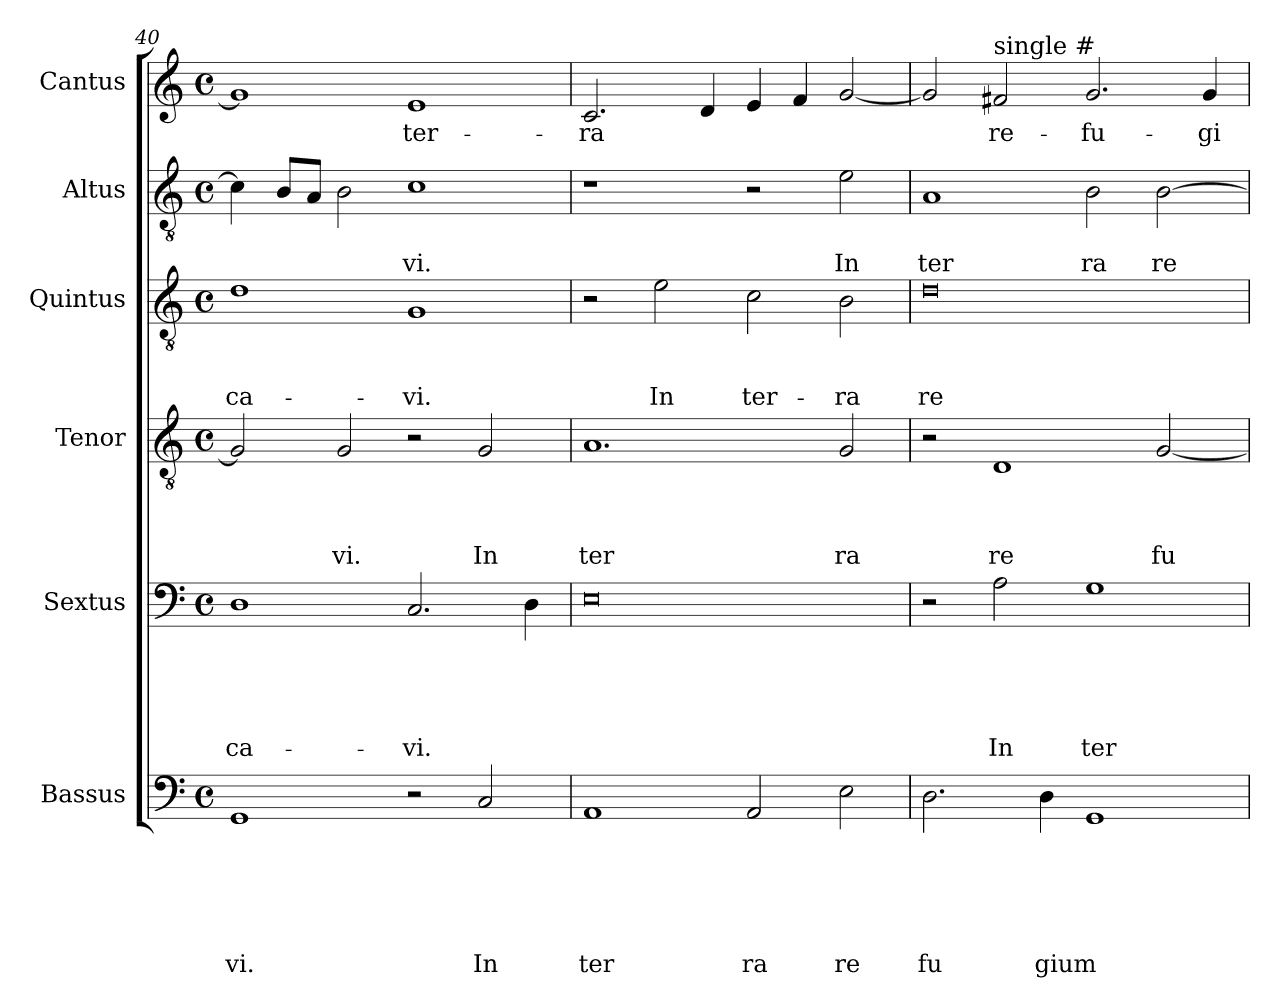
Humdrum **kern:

**kern	**text	**text	**text	**text	**text	**text	**kern	**text	**text	**text	**text	**text	**kern	**text	**text	**text	**text	**kern	**text	**text	**text	**kern	**text	**text	**kern	**text
*part6	*part6	*part6	*part6	*part6	*part6	*part6	*part5	*part5	*part5	*part5	*part5	*part5	*part4	*part4	*part4	*part4	*part4	*part3	*part3	*part3	*part3	*part2	*part2	*part2	*part1	*part1
*staff6	*staff6	*staff6	*staff6	*staff6	*staff6	*staff6	*staff5	*staff5	*staff5	*staff5	*staff5	*staff5	*staff4	*staff4	*staff4	*staff4	*staff4	*staff3	*staff3	*staff3	*staff3	*staff2	*staff2	*staff2	*staff1	*staff1
*I"Bassus	*	*	*	*	*	*	*I"Sextus	*	*	*	*	*	*I"Tenor	*	*	*	*	*I"Quintus	*	*	*	*I"Altus	*	*	*I"Cantus	*
*I'Bassus	*	*	*	*	*	*	*I'Sextus	*	*	*	*	*	*I'Tenor	*	*	*	*	*I'Quintus	*	*	*	*I'Altus	*	*	*I'Cantus	*
*clefF4	*	*	*	*	*	*	*clefF4	*	*	*	*	*	*clefGv2	*	*	*	*	*clefGv2	*	*	*	*clefGv2	*	*	*clefG2	*
*k[]	*	*	*	*	*	*	*k[]	*	*	*	*	*	*k[]	*	*	*	*	*k[]	*	*	*	*k[]	*	*	*k[]	*
*C:	*	*	*	*	*	*	*C:	*	*	*	*	*	*C:	*	*	*	*	*C:	*	*	*	*C:	*	*	*C:	*
*M4/4	*	*	*	*	*	*	*M4/4	*	*	*	*	*	*M4/4	*	*	*	*	*M4/4	*	*	*	*M4/4	*	*	*M4/4	*
*met(c)	*	*	*	*	*	*	*met(c)	*	*	*	*	*	*met(c)	*	*	*	*	*met(c)	*	*	*	*met(c)	*	*	*met(c)	*
=40	=40	=40	=40	=40	=40	=40	=40	=40	=40	=40	=40	=40	=40	=40	=40	=40	=40	=40	=40	=40	=40	=40	=40	=40	=40	=40
!	!	!	!	!	!	!LO:LY:b	!	!	!	!	!	!LO:LY:b	!	!	!	!	!	!	!	!	!LO:LY:b	!	!	!	!	!
1GG	.	.	.	.	.	vi.	1D	.	.	.	.	-ca-	2G/]	.	.	.	.	1d	.	.	-ca-	4c\]	.	.	1g]	.
.	.	.	.	.	.	.	.	.	.	.	.	.	.	.	.	.	.	.	.	.	.	8B/L	.	.	.	.
.	.	.	.	.	.	.	.	.	.	.	.	.	.	.	.	.	.	.	.	.	.	8A/J	.	.	.	.
!	!	!	!	!	!	!	!	!	!	!	!	!	!	!	!	!	!LO:LY:b	!	!	!	!	!	!	!	!	!
.	.	.	.	.	.	.	.	.	.	.	.	.	2G/	.	.	.	vi.	.	.	.	.	2B\	.	.	.	.
!	!	!	!	!	!	!	!	!	!	!	!	!LO:LY:b	!	!	!	!	!	!	!	!	!LO:LY:b	!	!	!LO:LY:b	!	!LO:LY:b
2r	.	.	.	.	.	.	2.C/	.	.	.	.	-vi.	2r	.	.	.	.	1G	.	.	-vi.	1c	.	vi.	1e	ter-
!	!	!	!	!	!	!LO:LY:b	!	!	!	!	!	!	!	!	!	!	!LO:LY:b	!	!	!	!	!	!	!	!	!
2C/	.	.	.	.	.	In	.	.	.	.	.	.	2G/	.	.	.	In	.	.	.	.	.	.	.	.	.
.	.	.	.	.	.	.	4D\	.	.	.	.	.	.	.	.	.	.	.	.	.	.	.	.	.	.	.
=41!	=41!	=41!	=41!	=41!	=41!	=41!	=41!	=41!	=41!	=41!	=41!	=41!	=41!	=41!	=41!	=41!	=41!	=41!	=41!	=41!	=41!	=41!	=41!	=41!	=41!	=41!
!	!	!	!	!	!	!LO:LY:b	!	!	!	!	!	!	!	!	!	!	!LO:LY:b	!	!	!	!	!	!	!	!	!LO:LY:b
1AA	.	.	.	.	.	ter	0E	.	.	.	.	.	1.A	.	.	.	ter	2r	.	.	.	1r	.	.	2.c/	-ra
!	!	!	!	!	!	!	!	!	!	!	!	!	!	!	!	!	!	!	!	!	!LO:LY:b	!	!	!	!	!
.	.	.	.	.	.	.	.	.	.	.	.	.	.	.	.	.	.	2e\	.	.	In	.	.	.	.	.
.	.	.	.	.	.	.	.	.	.	.	.	.	.	.	.	.	.	.	.	.	.	.	.	.	4d/	.
!	!	!	!	!	!	!LO:LY:b	!	!	!	!	!	!	!	!	!	!	!	!	!	!	!LO:LY:b	!	!	!	!	!
2AA/	.	.	.	.	.	ra	.	.	.	.	.	.	.	.	.	.	.	2c\	.	.	ter-	2r	.	.	4e/	.
.	.	.	.	.	.	.	.	.	.	.	.	.	.	.	.	.	.	.	.	.	.	.	.	.	4f/	.
!	!	!	!	!	!	!LO:LY:b	!	!	!	!	!	!	!	!	!	!	!LO:LY:b	!	!	!	!LO:LY:b	!	!	!LO:LY:b	!	!
2E\	.	.	.	.	.	re	.	.	.	.	.	.	2G/	.	.	.	ra	2B\	.	.	-ra	2e\	.	In	[<2g/	.
=42!	=42!	=42!	=42!	=42!	=42!	=42!	=42!	=42!	=42!	=42!	=42!	=42!	=42!	=42!	=42!	=42!	=42!	=42!	=42!	=42!	=42!	=42!	=42!	=42!	=42!	=42!
!	!	!	!	!	!	!LO:LY:b	!	!	!	!	!	!	!	!	!	!	!	!	!	!	!LO:LY:b	!	!	!LO:LY:b	!	!
2.D\	.	.	.	.	.	fu	2r	.	.	.	.	.	2r	.	.	.	.	0d	.	.	re-	1A	.	ter	2g/]	.
!	!	!	!	!	!	!	!	!	!	!	!	!	!	!	!	!	!	!	!	!	!	!	!	!	!LO:TX:a:t=single #	!
!	!	!	!	!	!	!	!	!	!	!	!	!LO:LY:b	!	!	!	!	!LO:LY:b	!	!	!	!	!	!	!	!	!LO:LY:b
.	.	.	.	.	.	.	2A\	.	.	.	.	In	1D	.	.	.	re	.	.	.	.	.	.	.	2f#/	re-
!	!	!	!	!	!	!LO:LY:b	!	!	!	!	!	!	!	!	!	!	!	!	!	!	!	!	!	!	!	!
4D\	.	.	.	.	.	gium	.	.	.	.	.	.	.	.	.	.	.	.	.	.	.	.	.	.	.	.
!	!	!	!	!	!	!	!	!	!	!	!	!LO:LY:b	!	!	!	!	!	!	!	!	!	!	!	!LO:LY:b	!	!LO:LY:b
1GG	.	.	.	.	.	.	1G	.	.	.	.	ter-	.	.	.	.	.	.	.	.	.	2B\	.	ra	2.g/	-fu-
!	!	!	!	!	!	!	!	!	!	!	!	!	!	!	!	!	!LO:LY:b	!	!	!	!	!	!	!LO:LY:b	!	!
.	.	.	.	.	.	.	.	.	.	.	.	.	[<2G/	.	.	.	fu	.	.	.	.	[>2B\	.	re	.	.
!	!	!	!	!	!	!	!	!	!	!	!	!	!	!	!	!	!	!	!	!	!	!	!	!	!	!LO:LY:b
.	.	.	.	.	.	.	.	.	.	.	.	.	.	.	.	.	.	.	.	.	.	.	.	.	4g/	-gi-
=!	=!	=!	=!	=!	=!	=!	=!	=!	=!	=!	=!	=!	=!	=!	=!	=!	=!	=!	=!	=!	=!	=!	=!	=!	=!	=!
*-	*-	*-	*-	*-	*-	*-	*-	*-	*-	*-	*-	*-	*-	*-	*-	*-	*-	*-	*-	*-	*-	*-	*-	*-	*-	*-
